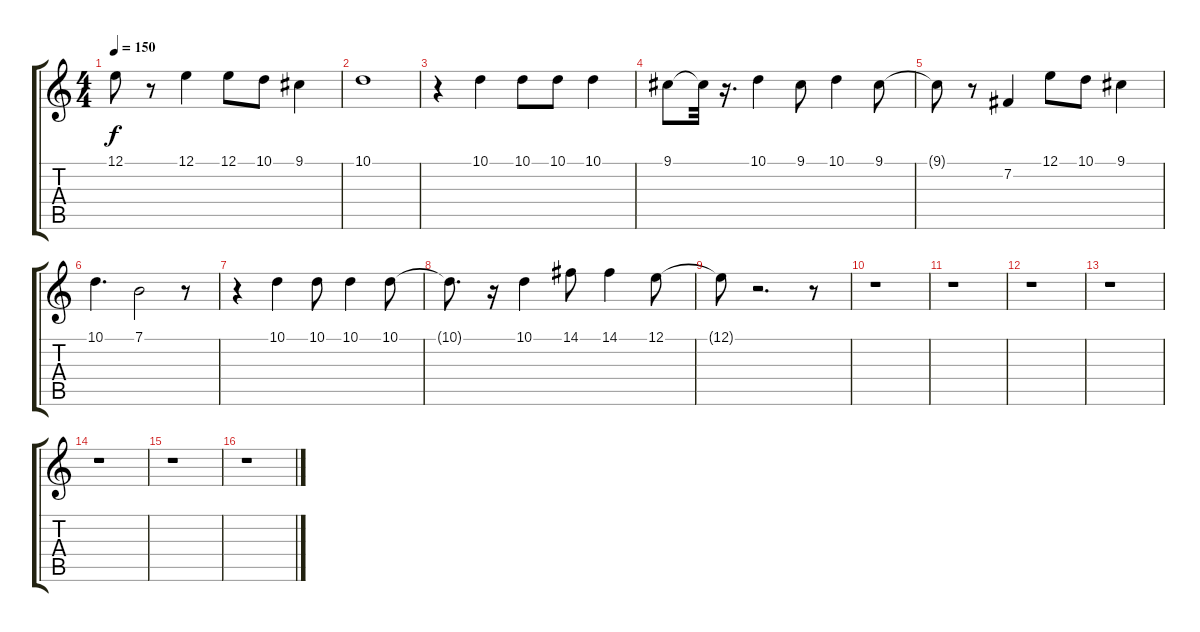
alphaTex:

\track "" {instrument clarinet}
\staff {score tabs}
\tuning (E4 B3 G3 D3 A2 E2) {hide}
\ts (4 4)
\tempo 150
\clef g2
\ks c
12.1{t}.8{dy f} r.8 12.1.4 12.1.8 10.1.8 9.1.4 |
10.1.1 |
r.4 10.1.4 10.1.8 10.1.8 10.1.4 |
9.1.8 9.1{t}.32 r.16{d} 10.1.4 9.1.8 10.1.4 9.1.8 |
9.1{t}.8 r.8 7.2.4 12.1.8 10.1.8 9.1.4 |
10.1.4{d} 7.1.2 r.8 |
r.4 10.1.4 10.1.8 10.1.4 10.1.8 |
10.1{t}.8{d} r.16 10.1.4 14.1.8 14.1.4 12.1.8 |
12.1{t}.8 r.2{d} r.8 |
r.1 |
r.1 |
r.1 |
r.1 |
r.1 |
r.1 |
r.1
